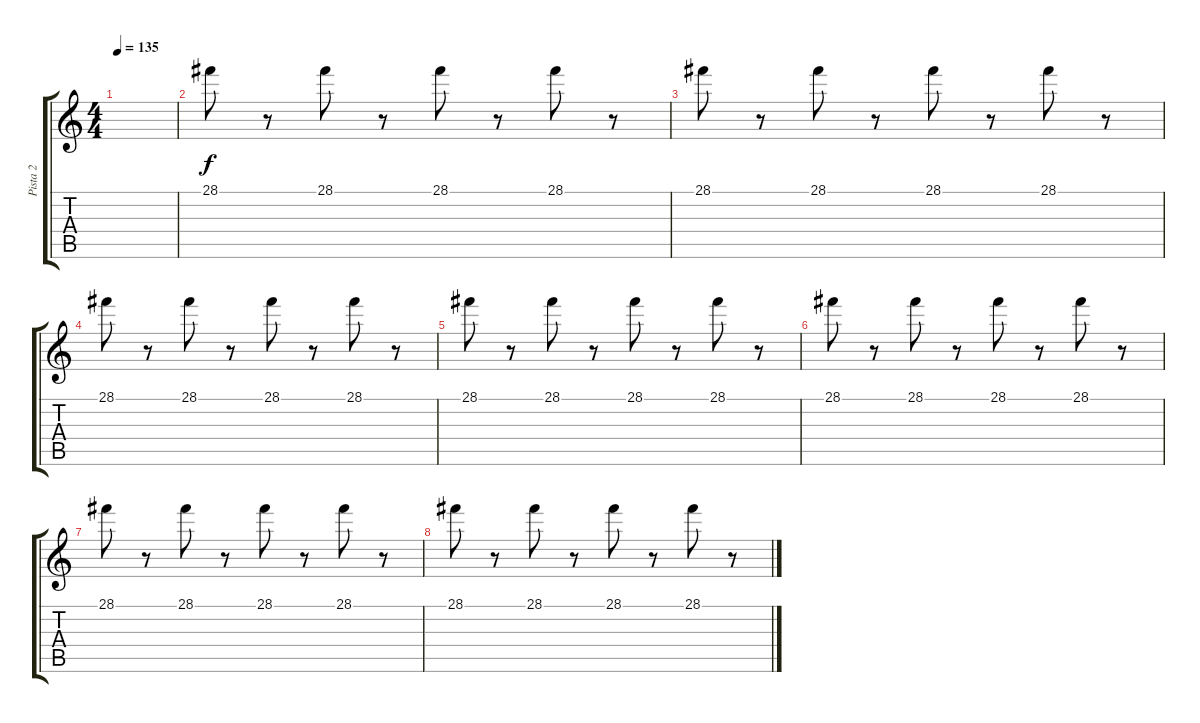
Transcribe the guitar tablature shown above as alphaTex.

\track ("Pista 2" "Pista 2") {instrument electricpiano1}
\staff {score tabs}
\tuning (D4 A3 F3 C3 G2 D2) {hide}
\ts (4 4)
\tempo 135
\clef g2
\ks c
|
28.1.8 r.8 28.1.8 r.8 28.1.8 r.8 28.1.8 r.8 |
28.1.8 r.8 28.1.8 r.8 28.1.8 r.8 28.1.8 r.8 |
28.1.8 r.8 28.1.8 r.8 28.1.8 r.8 28.1.8 r.8 |
28.1.8 r.8 28.1.8 r.8 28.1.8 r.8 28.1.8 r.8 |
28.1.8 r.8 28.1.8 r.8 28.1.8 r.8 28.1.8 r.8 |
28.1.8 r.8 28.1.8 r.8 28.1.8 r.8 28.1.8 r.8 |
28.1.8 r.8 28.1.8 r.8 28.1.8 r.8 28.1.8 r.8
